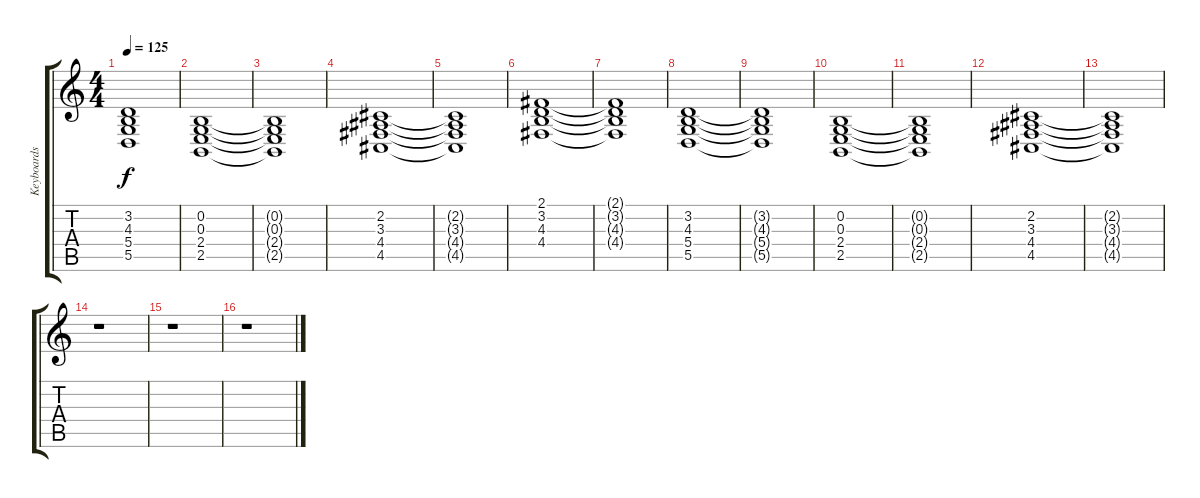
\track ("Keyboards" "Keyboards") {instrument choiraahs}
\staff {score tabs}
\tuning (E4 B3 G3 D3 A2 E2) {hide}
\ts (4 4)
\tempo 125
\clef g2
\ks c
(3.2{t} 4.3{t} 5.4{t} 5.5{t}).1{dy f} |
(0.2 0.3 2.4 2.5).1 |
(0.2{t} 0.3{t} 2.4{t} 2.5{t}).1 |
(2.2 3.3 4.4 4.5).1 |
(2.2{t} 3.3{t} 4.4{t} 4.5{t}).1 |
(2.1 3.2 4.3 4.4).1 |
(2.1{t} 3.2{t} 4.3{t} 4.4{t}).1 |
(3.2 4.3 5.4 5.5).1 |
(3.2{t} 4.3{t} 5.4{t} 5.5{t}).1 |
(0.2 0.3 2.4 2.5).1 |
(0.2{t} 0.3{t} 2.4{t} 2.5{t}).1 |
(2.2 3.3 4.4 4.5).1 |
(2.2{t} 3.3{t} 4.4{t} 4.5{t}).1 |
r.1 |
r.1 |
r.1
